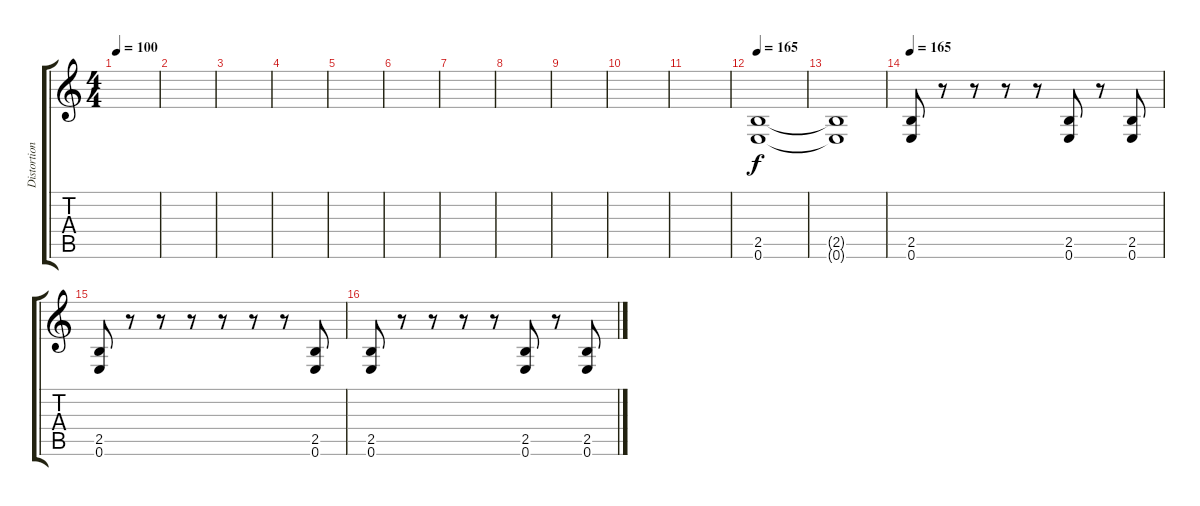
\track ("Distortion Guitar" "Distortion") {instrument distortionguitar}
\staff {score tabs}
\tuning (E4 B3 G3 D3 A2 E2) {hide}
\ts (4 4)
\tempo 100
\clef g2
\ks c
|
|
|
|
|
|
|
|
|
|
|
\tempo 165
(2.5 0.6).1 |
(2.5{t} 0.6{t}).1 |
\tempo 165
(2.5 0.6).8 r.8 r.8 r.8 r.8 (2.5 0.6).8 r.8 (2.5 0.6).8 |
(2.5 0.6).8 r.8 r.8 r.8 r.8 r.8 r.8 (2.5 0.6).8 |
(2.5 0.6).8 r.8 r.8 r.8 r.8 (2.5 0.6).8 r.8 (2.5 0.6).8
